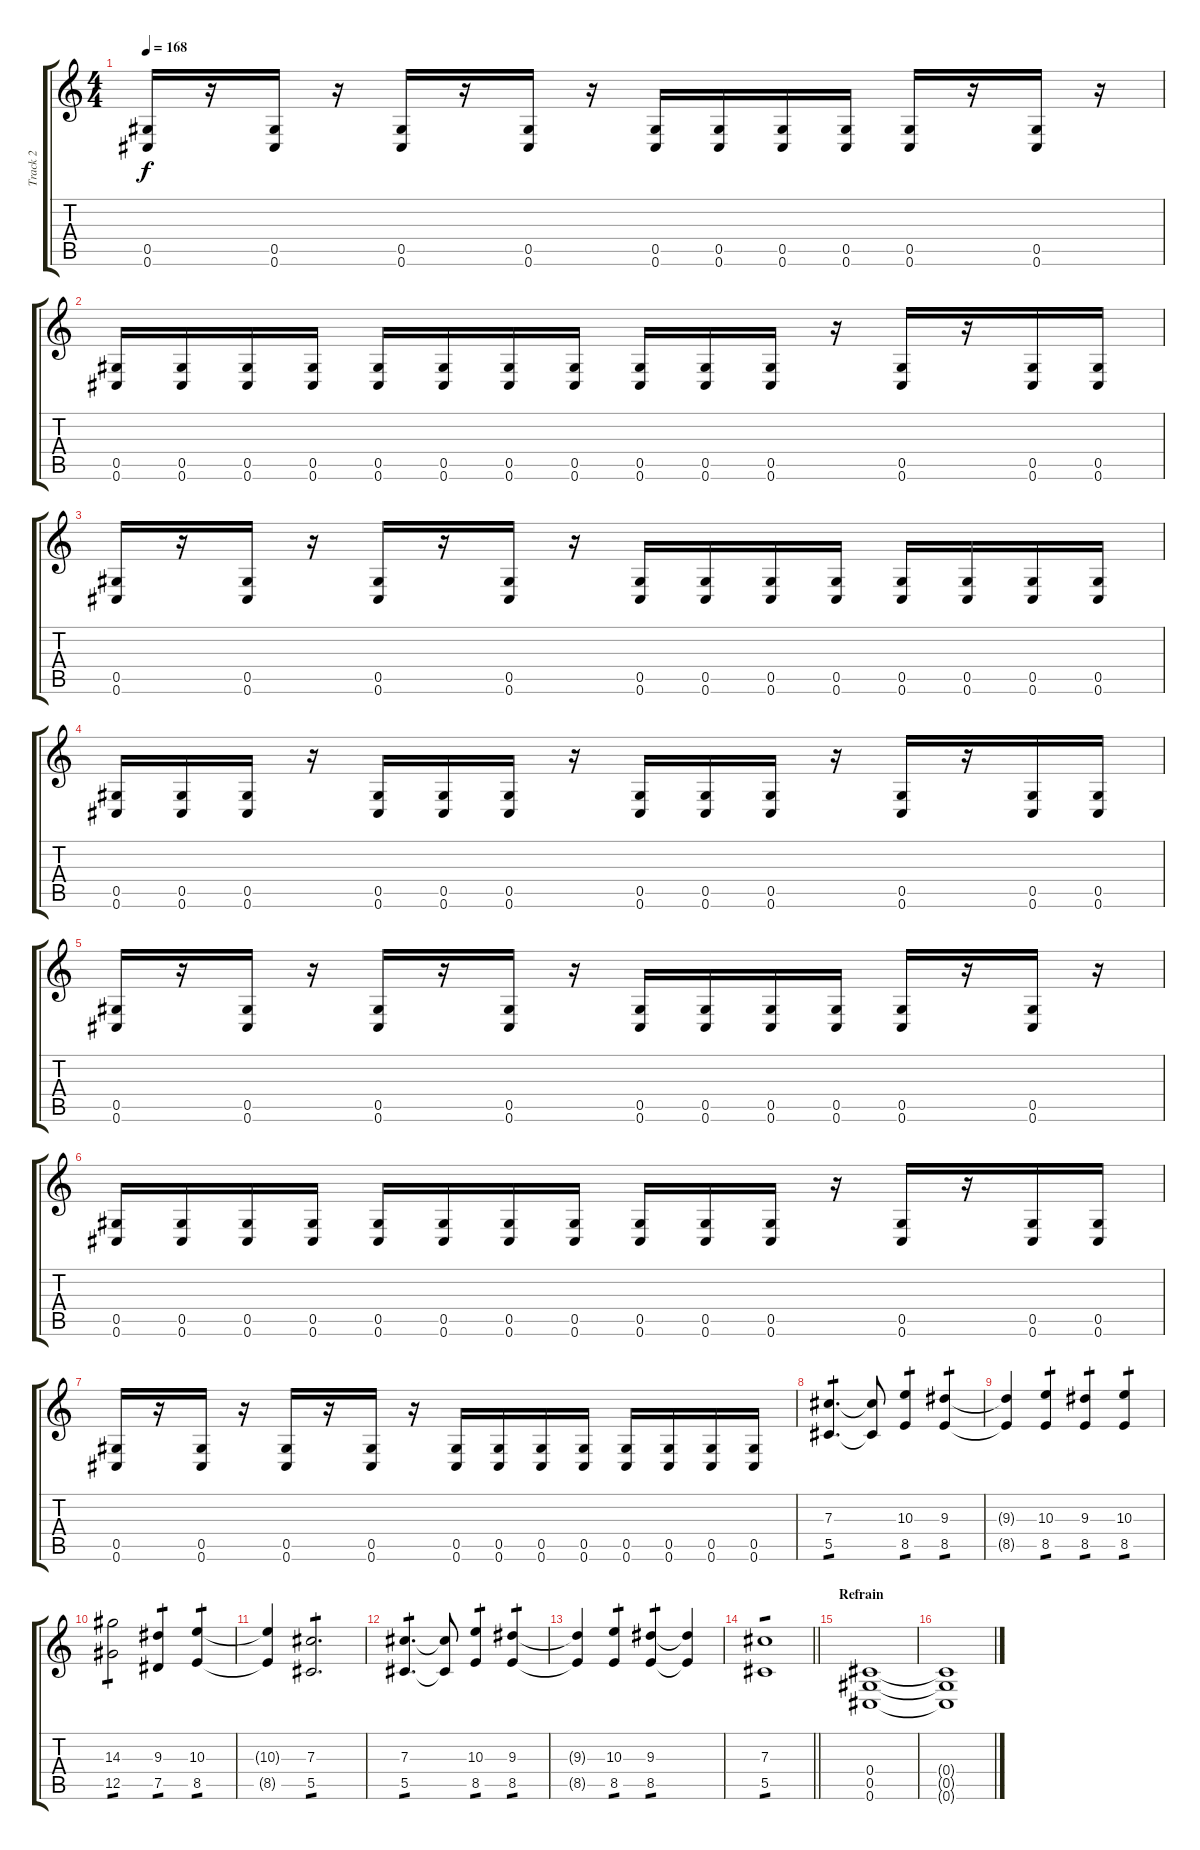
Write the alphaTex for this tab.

\track ("Track 2" "Track 2") {instrument distortionguitar}
\staff {score tabs}
\tuning (Eb4 Bb3 Gb3 Db3 Ab2 Db2) {hide}
\ts (4 4)
\tempo 168
\clef g2
\ks c
(0.5 0.6).16{dy f} r.16 (0.5 0.6).16 r.16 (0.5 0.6).16 r.16 (0.5 0.6).16 r.16 (0.5 0.6).16 (0.5 0.6).16 (0.5 0.6).16 (0.5 0.6).16 (0.5 0.6).16 r.16 (0.5 0.6).16 r.16 |
(0.5 0.6).16 (0.5 0.6).16 (0.5 0.6).16 (0.5 0.6).16 (0.5 0.6).16 (0.5 0.6).16 (0.5 0.6).16 (0.5 0.6).16 (0.5 0.6).16 (0.5 0.6).16 (0.5 0.6).16 r.16 (0.5 0.6).16 r.16 (0.5 0.6).16 (0.5 0.6).16 |
(0.5 0.6).16 r.16 (0.5 0.6).16 r.16 (0.5 0.6).16 r.16 (0.5 0.6).16 r.16 (0.5 0.6).16 (0.5 0.6).16 (0.5 0.6).16 (0.5 0.6).16 (0.5 0.6).16 (0.5 0.6).16 (0.5 0.6).16 (0.5 0.6).16 |
(0.5 0.6).16 (0.5 0.6).16 (0.5 0.6).16 r.16 (0.5 0.6).16 (0.5 0.6).16 (0.5 0.6).16 r.16 (0.5 0.6).16 (0.5 0.6).16 (0.5 0.6).16 r.16 (0.5 0.6).16 r.16 (0.5 0.6).16 (0.5 0.6).16 |
(0.5 0.6).16 r.16 (0.5 0.6).16 r.16 (0.5 0.6).16 r.16 (0.5 0.6).16 r.16 (0.5 0.6).16 (0.5 0.6).16 (0.5 0.6).16 (0.5 0.6).16 (0.5 0.6).16 r.16 (0.5 0.6).16 r.16 |
(0.5 0.6).16 (0.5 0.6).16 (0.5 0.6).16 (0.5 0.6).16 (0.5 0.6).16 (0.5 0.6).16 (0.5 0.6).16 (0.5 0.6).16 (0.5 0.6).16 (0.5 0.6).16 (0.5 0.6).16 r.16 (0.5 0.6).16 r.16 (0.5 0.6).16 (0.5 0.6).16 |
(0.5 0.6).16 r.16 (0.5 0.6).16 r.16 (0.5 0.6).16 r.16 (0.5 0.6).16 r.16 (0.5 0.6).16 (0.5 0.6).16 (0.5 0.6).16 (0.5 0.6).16 (0.5 0.6).16 (0.5 0.6).16 (0.5 0.6).16 (0.5 0.6).16 |
(7.3 5.5).4{d tp 1 instrument distortionguitar} (7.3{t} 5.5{t}).8 (10.3 8.5).4{tp 1} (9.3 8.5).4{tp 1} |
(9.3{t} 8.5{t}).4 (10.3 8.5).4{tp 1} (9.3 8.5).4{tp 1} (10.3 8.5).4{tp 1} |
(14.3 12.5).2{tp 1} (9.3 7.5).4{tp 1} (10.3 8.5).4{tp 1} |
(10.3{t} 8.5{t}).4 (7.3 5.5).2{d tp 1} |
(7.3 5.5).4{d tp 1 instrument distortionguitar} (7.3{t} 5.5{t}).8 (10.3 8.5).4{tp 1} (9.3 8.5).4{tp 1} |
(9.3{t} 8.5{t}).4 (10.3 8.5).4{tp 1} (9.3 8.5).4{tp 1} (9.3{t} 8.5{t}).4 |
\barLineRight lightlight
(7.3 5.5).1{tp 1} |
\section ("" "Refrain")
(0.4 0.5 0.6).1 |
(0.4{t} 0.5{t} 0.6{t}).1
